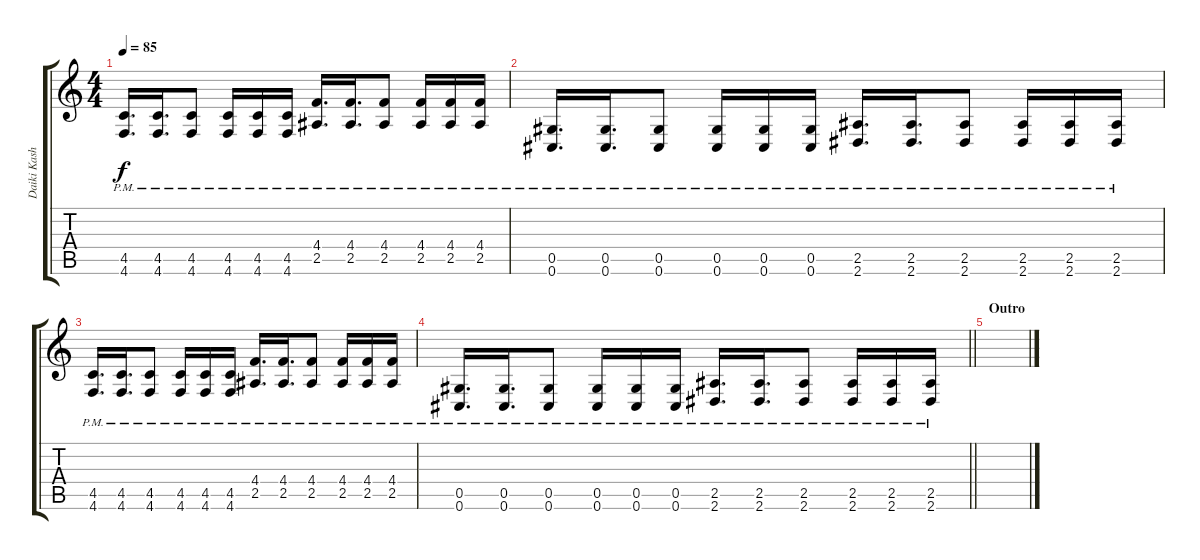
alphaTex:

\track ("Daiki Kasho (Guitar 1)" "Daiki Kash") {instrument distortionguitar}
\staff {score tabs}
\tuning (Eb4 Bb3 Gb3 Db3 Ab2 Db2) {hide}
\ts (4 4)
\tempo 85
\clef g2
\ks c
(4.5{pm} 4.6{pm}).16{d dy f} (4.5{pm} 4.6{pm}).16{d} (4.5{pm} 4.6{pm}).8 (4.5{pm} 4.6{pm}).16 (4.5{pm} 4.6{pm}).16 (4.5{pm} 4.6{pm}).16 (4.4{pm} 2.5{pm}).16{d} (4.4{pm} 2.5{pm}).16{d} (4.4{pm} 2.5{pm}).8 (4.4{pm} 2.5{pm}).16 (4.4{pm} 2.5{pm}).16 (4.4{pm} 2.5{pm}).16 |
(0.5{pm} 0.6{pm}).16{d} (0.5{pm} 0.6{pm}).16{d} (0.5{pm} 0.6{pm}).8 (0.5{pm} 0.6{pm}).16 (0.5{pm} 0.6{pm}).16 (0.5{pm} 0.6{pm}).16 (2.5{pm} 2.6{pm}).16{d} (2.5{pm} 2.6{pm}).16{d} (2.5{pm} 2.6{pm}).8 (2.5{pm} 2.6{pm}).16 (2.5{pm} 2.6{pm}).16 (2.5{pm} 2.6{pm}).16 |
(4.5{pm} 4.6{pm}).16{d} (4.5{pm} 4.6{pm}).16{d} (4.5{pm} 4.6{pm}).8 (4.5{pm} 4.6{pm}).16 (4.5{pm} 4.6{pm}).16 (4.5{pm} 4.6{pm}).16 (4.4{pm} 2.5{pm}).16{d} (4.4{pm} 2.5{pm}).16{d} (4.4{pm} 2.5{pm}).8 (4.4{pm} 2.5{pm}).16 (4.4{pm} 2.5{pm}).16 (4.4{pm} 2.5{pm}).16 |
\barLineRight lightlight
(0.5{pm} 0.6{pm}).16{d} (0.5{pm} 0.6{pm}).16{d} (0.5{pm} 0.6{pm}).8 (0.5{pm} 0.6{pm}).16 (0.5{pm} 0.6{pm}).16 (0.5{pm} 0.6{pm}).16 (2.5{pm} 2.6{pm}).16{d} (2.5{pm} 2.6{pm}).16{d} (2.5{pm} 2.6{pm}).8 (2.5{pm} 2.6{pm}).16 (2.5{pm} 2.6{pm}).16 (2.5{pm} 2.6{pm}).16 |
\section ("" "Outro")
